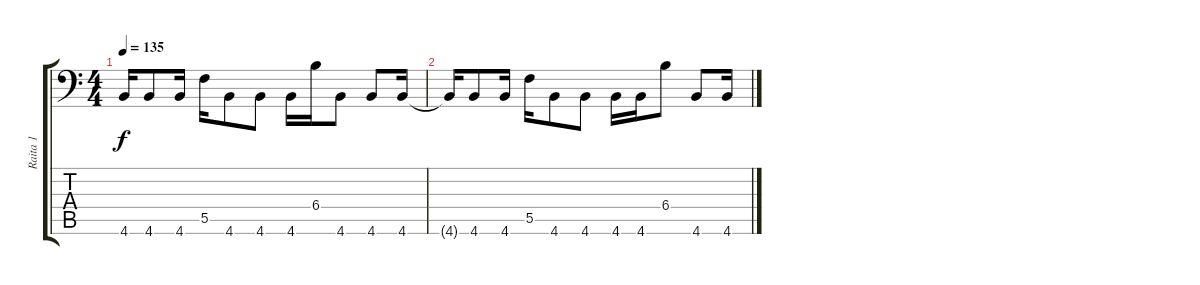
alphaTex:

\track ("Raita 1" "Raita 1") {instrument distortionguitar}
\staff {score tabs}
\tuning (G3 D3 Bb2 F2 C2 G1) {hide}
\ts (4 4)
\tempo 135
\clef f4
\ks c
4.6{t}.16{dy f} 4.6.8 4.6.16 5.5.16 4.6.8 4.6.8 4.6.16 6.4.16 4.6.8 4.6.8 4.6.16 |
4.6{t}.16 4.6.8 4.6.16 5.5.16 4.6.8 4.6.8 4.6.16 4.6.16 6.4.8 4.6.8 4.6.16
